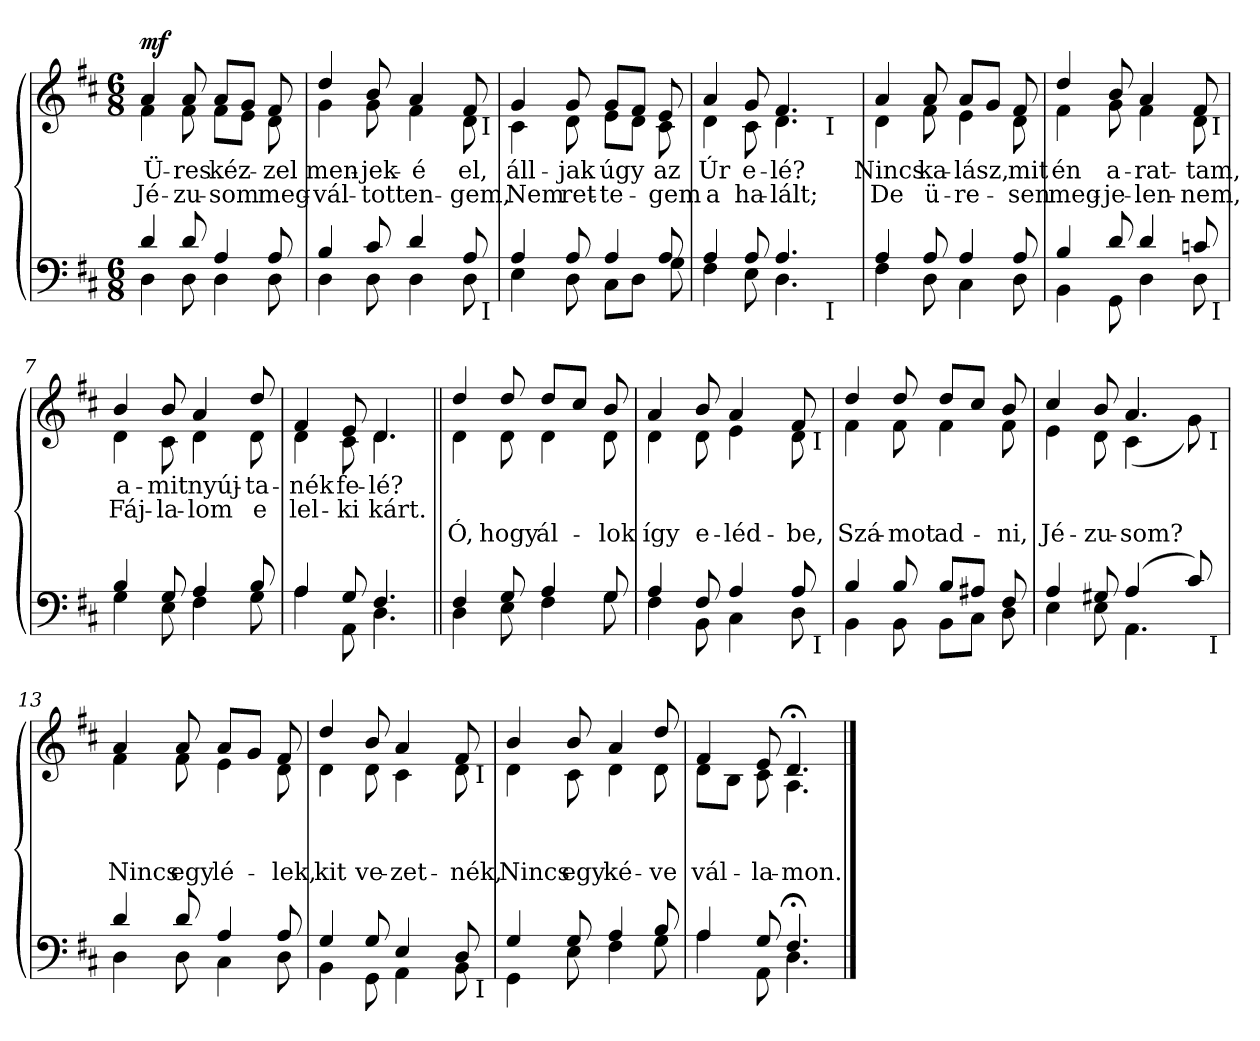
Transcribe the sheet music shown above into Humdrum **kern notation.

**kern	**kern	**text	**text	**text	**dynam
*part2	*part1	*part1	*part1	*part1	*part1
*staff2	*staff1	*staff1	*staff1	*staff1	*staff1
*clefF4	*clefG2	*	*	*	*
*k[f#c#]	*k[f#c#]	*	*	*	*
*b:	*b:	*	*	*	*
*M6/8	*M6/8	*	*	*	*
=1	=1	=1	=1	=1	=1
*^	*	*	*	*	*
!	!	!LO:TX:a:t=.	!	!	!	!
!	!	!LO:TX:a:t== 60	!	!	!	!
!	!	!	!LO:LY:b	!LO:LY:b	!	!LO:DY:b
*	*	*^	*	*	*	*
4d/	4D\	4a/	4f#\	Ü-	Jé-	.	mf
!	!	!	!	!LO:LY:b	!LO:LY:b	!	!
8d/	8D\	8a/	8f#\	-res	-zu-	.	.
!	!	!	!	!LO:LY:b	!LO:LY:b	!	!
4A/	4D\	8a/L	8f#\L	kéz-	-som	.	.
.	.	8g/J	8e\J	.	.	.	.
!	!	!	!	!LO:LY:b	!LO:LY:b	!	!
8A/	8D\	8f#/	8d\	-zel	meg-	.	.
*	*	*v	*v	*	*	*	*
=2	=2	=2	=2	=2	=2	=2
*	*	*^	*	*	*	*
!	!	!	!	!LO:LY:b	!LO:LY:b	!	!
*	*^	*	*^	*	*	*	*
4B/	4D\	2ryy	4dd/	4g\	2ryy	men-	-vál-	.	.
!	!	!	!	!	!	!LO:LY:b	!LO:LY:b	!	!
8c#/	8D\	.	8b/	8g\	.	-jek-	-tott	.	.
!	!	!	!	!	!	!LO:LY:b	!LO:LY:b	!	!
4d/	4D\	.	4a/	4f#\	.	-é	en-	.	.
.	.	8.ryy	.	.	8.ryy	.	.	.	.
!	!	!	!	!	!	!LO:LY:b	!LO:LY:b	!	!
8A/	8D\	.	8f#/	8d\	.	el,	-gem,	.	.
!	!	!	!	!	!LO:TX:b:t=I	!	!	!	!
!	!	!LO:TX:b:t=I	!	!	!	!	!	!	!
.	.	16ryy	.	.	16ryy	.	.	.	.
*	*v	*v	*	*	*	*	*	*	*
*	*	*v	*v	*v	*	*	*	*
=3	=3	=3	=3	=3	=3	=3
*	*^	*^	*	*	*	*
*	*	*	*	*^	*	*	*	*
!	!	!	!	!	!	!LO:LY:b	!LO:LY:b	!	!
*	*v	*v	*	*	*	*	*	*	*
*	*	*	*v	*v	*	*	*	*
4A/	4E\	4g/	4c#\	áll-	Nem	.	.
!	!	!	!	!LO:LY:b	!LO:LY:b	!	!
8A/	8D\	8g/	8d\	-jak	ret-	.	.
!	!	!	!	!LO:LY:b	!LO:LY:b	!	!
4A/	8C#\L	8g/L	8e\L	úgy	-te-	.	.
.	8D\J	8f#/J	8d\J	.	.	.	.
!	!	!	!	!LO:LY:b	!LO:LY:b	!	!
8A/	8G\	8e/	8c#\	az	-gem	.	.
*	*	*v	*v	*	*	*	*
=4	=4	=4	=4	=4	=4	=4
*	*	*^	*	*	*	*
!	!	!	!	!LO:LY:b	!LO:LY:b	!	!
*	*^	*	*^	*	*	*	*
4A/	4F#\	2ryy	4a/	4d\	2ryy	Úr	a	.	.
!	!	!	!	!	!	!LO:LY:b	!LO:LY:b	!	!
8A/	8E\	.	8g/	8c#\	.	e-	ha-	.	.
!	!	!	!	!	!	!LO:LY:b	!LO:LY:b	!	!
4.A/	4.D\	.	4.f#/	4.d\	.	-lé?	-lált;	.	.
.	.	16.ryy	.	.	16.ryy	.	.	.	.
!	!	!	!	!	!LO:TX:b:t=I	!	!	!	!
!	!	!LO:TX:b:t=I	!	!	!	!	!	!	!
.	.	8ryy	.	.	8ryy	.	.	.	.
.	.	32ryy	.	.	32ryy	.	.	.	.
*	*v	*v	*	*	*	*	*	*	*
*	*	*v	*v	*v	*	*	*	*
!!LO:LB:g=z
=5	=5	=5	=5	=5	=5	=5
*	*^	*^	*	*	*	*
*	*	*	*	*^	*	*	*	*
!	!	!	!	!	!	!LO:LY:b	!LO:LY:b	!	!
*	*v	*v	*	*	*	*	*	*	*
*	*	*	*v	*v	*	*	*	*
4A/	4F#\	4a/	4d\	Nincs	De	.	.
!	!	!	!	!LO:LY:b	!LO:LY:b	!	!
8A/	8D\	8a/	8f#\	ka-	ü-	.	.
!	!	!	!	!LO:LY:b	!LO:LY:b	!	!
4A/	4C#\	8a/L	4e\	-lász,	-re-	.	.
.	.	8g/J	.	.	.	.	.
!	!	!	!	!LO:LY:b	!LO:LY:b	!	!
8A/	8D\	8f#/	8d\	mit	-sen	.	.
*	*	*v	*v	*	*	*	*
=6	=6	=6	=6	=6	=6	=6
*	*	*^	*	*	*	*
!	!	!	!	!LO:LY:b	!LO:LY:b	!	!
*	*^	*	*^	*	*	*	*
4B/	4BB\	2ryy	4dd/	4f#\	2ryy	én	meg-	.	.
!	!	!	!	!	!	!LO:LY:b	!LO:LY:b	!	!
8d/	8GG\	.	8b/	8g\	.	a-	-je-	.	.
!	!	!	!	!	!	!LO:LY:b	!LO:LY:b	!	!
4d/	4D\	.	4a/	4f#\	.	-rat-	-len-	.	.
.	.	8.ryy	.	.	8.ryy	.	.	.	.
!	!	!	!	!	!	!LO:LY:b	!LO:LY:b	!	!
8cn/	8D\	.	8f#/	8d\	.	-tam,	-nem,	.	.
!	!	!	!	!	!LO:TX:b:t=I	!	!	!	!
!	!	!LO:TX:b:t=I	!	!	!	!	!	!	!
.	.	16ryy	.	.	16ryy	.	.	.	.
*	*v	*v	*	*	*	*	*	*	*
*	*	*v	*v	*v	*	*	*	*
=7	=7	=7	=7	=7	=7	=7
*	*^	*^	*	*	*	*
*	*	*	*	*^	*	*	*	*
!	!	!	!	!	!	!LO:LY:b	!LO:LY:b	!	!
*	*v	*v	*	*	*	*	*	*	*
*	*	*	*v	*v	*	*	*	*
4B/	4G\	4b/	4d\	a-	Fáj-	.	.
!	!	!	!	!LO:LY:b	!LO:LY:b	!	!
8G/	8E\	8b/	8c#\	-mit	-la-	.	.
!	!	!	!	!LO:LY:b	!LO:LY:b	!	!
4A/	4F#\	4a/	4d\	nyúj-	-lom	.	.
!	!	!	!	!LO:LY:b	!LO:LY:b	!	!
8B/	8G\	8dd/	8d\	-ta-	e	.	.
=8	=8	=8	=8	=8	=8	=8	=8
!	!	!	!	!LO:LY:b	!LO:LY:b	!	!
4A/	4A\	4f#/	4d\	-nék	lel-	.	.
!	!	!	!	!LO:LY:b	!LO:LY:b	!	!
8G/	8AA\	8e/	8c#\	fe-	-ki	.	.
!	!	!	!	!LO:LY:b	!LO:LY:b	!	!
4.F#/	4.D\	4.d/	4.d\	-lé?	kárt.	.	.
!!LO:LB:g=z	!!
=9||	=9||	=9||	=9||	=9||	=9||	=9||	=9||
!	!	!	!	!	!	!LO:LY:b	!
4F#/	4D\	4dd/	4d\	.	.	Ó,	.
!	!	!	!	!	!	!LO:LY:b	!
8G/	8E\	8dd/	8d\	.	.	hogy	.
!	!	!	!	!	!	!LO:LY:b	!
4A/	4F#\	8dd/L	4d\	.	.	ál-	.
.	.	8cc#/J	.	.	.	.	.
!	!	!	!	!	!	!LO:LY:b	!
8G/	8G\	8b/	8d\	.	.	-lok	.
*	*	*v	*v	*	*	*	*
=10	=10	=10	=10	=10	=10	=10
*	*	*^	*	*	*	*
!	!	!	!	!	!	!LO:LY:b	!
*	*^	*	*^	*	*	*	*
4A/	4F#\	2ryy	4a/	4d\	2ryy	.	.	így	.
!	!	!	!	!	!	!	!	!LO:LY:b	!
8F#/	8BB\	.	8b/	8d\	.	.	.	e-	.
!	!	!	!	!	!	!	!	!LO:LY:b	!
4A/	4C#\	.	4a/	4e\	.	.	.	-léd-	.
.	.	8.ryy	.	.	8.ryy	.	.	.	.
!	!	!	!	!	!	!	!	!LO:LY:b	!
8A/	8D\	.	8f#/	8d\	.	.	.	-be,	.
!	!	!	!	!	!LO:TX:b:t=I	!	!	!	!
!	!	!LO:TX:b:t=I	!	!	!	!	!	!	!
.	.	16ryy	.	.	16ryy	.	.	.	.
*	*v	*v	*	*	*	*	*	*	*
*	*	*v	*v	*v	*	*	*	*
=11	=11	=11	=11	=11	=11	=11
*	*^	*^	*	*	*	*
*	*	*	*	*^	*	*	*	*
!	!	!	!	!	!	!	!	!LO:LY:b	!
*	*v	*v	*	*	*	*	*	*	*
*	*	*	*v	*v	*	*	*	*
4B/	4BB\	4dd/	4f#\	.	.	Szá-	.
!	!	!	!	!	!	!LO:LY:b	!
8B/	8BB\	8dd/	8f#\	.	.	-mot	.
!	!	!	!	!	!	!LO:LY:b	!
8B/L	8BB\L	8dd/L	4f#\	.	.	ad-	.
8A#X/J	8C#\J	8cc#/J	.	.	.	.	.
!	!	!	!	!	!	!LO:LY:b	!
8F#/	8D\	8b/	8f#\	.	.	-ni,	.
*	*	*v	*v	*	*	*	*
=12	=12	=12	=12	=12	=12	=12
*	*	*^	*	*	*	*
!	!	!	!	!	!	!LO:LY:b	!
*	*^	*	*^	*	*	*	*
4A/	4E\	2ryy	4cc#/	4e\	2ryy	.	.	Jé-	.
!	!	!	!	!	!	!	!	!LO:LY:b	!
8G#X/	8E\	.	8b/	8d\	.	.	.	-zu-	.
!	!	!	!	!	!	!	!	!LO:LY:b	!
(>4A/	4.AA\	.	4.a/	(<4c#\	.	.	.	-som?	.
.	.	8.ryy	.	.	8.ryy	.	.	.	.
8c#/)	.	.	.	8g\)	.	.	.	.	.
!	!	!	!	!	!LO:TX:b:t=I	!	!	!	!
!	!	!LO:TX:b:t=I	!	!	!	!	!	!	!
.	.	16ryy	.	.	16ryy	.	.	.	.
*	*v	*v	*	*	*	*	*	*	*
*	*	*v	*v	*v	*	*	*	*
!!LO:LB:g=z
=13	=13	=13	=13	=13	=13	=13
*	*^	*^	*	*	*	*
*	*	*	*	*^	*	*	*	*
!	!	!	!	!	!	!	!	!LO:LY:b	!
*	*v	*v	*	*	*	*	*	*	*
*	*	*	*v	*v	*	*	*	*
4d/	4D\	4a/	4f#\	.	.	Nincs	.
!	!	!	!	!	!	!LO:LY:b	!
8d/	8D\	8a/	8f#\	.	.	egy	.
!	!	!	!	!	!	!LO:LY:b	!
4A/	4C#\	8a/L	4e\	.	.	lé-	.
.	.	8g/J	.	.	.	.	.
!	!	!	!	!	!	!LO:LY:b	!
8A/	8D\	8f#/	8d\	.	.	-lek,	.
*	*	*v	*v	*	*	*	*
=14	=14	=14	=14	=14	=14	=14
*	*	*^	*	*	*	*
!	!	!	!	!	!	!LO:LY:b	!
*	*^	*	*^	*	*	*	*
4G/	4BB\	2ryy	4dd/	4d\	2ryy	.	.	kit	.
!	!	!	!	!	!	!	!	!LO:LY:b	!
8G/	8GG\	.	8b/	8d\	.	.	.	ve-	.
!	!	!	!	!	!	!	!	!LO:LY:b	!
4E/	4AA\	.	4a/	4c#\	.	.	.	-zet-	.
.	.	8.ryy	.	.	8.ryy	.	.	.	.
!	!	!	!	!	!	!	!	!LO:LY:b	!
8D/	8BB\	.	8f#/	8d\	.	.	.	-nék,	.
!	!	!	!	!	!LO:TX:b:t=I	!	!	!	!
!	!	!LO:TX:b:t=I	!	!	!	!	!	!	!
.	.	16ryy	.	.	16ryy	.	.	.	.
*	*v	*v	*	*	*	*	*	*	*
*	*	*v	*v	*v	*	*	*	*
=15	=15	=15	=15	=15	=15	=15
*	*^	*^	*	*	*	*
*	*	*	*	*^	*	*	*	*
!	!	!	!	!	!	!	!	!LO:LY:b	!
*	*v	*v	*	*	*	*	*	*	*
*	*	*	*v	*v	*	*	*	*
4G/	4GG\	4b/	4d\	.	.	Nincs	.
!	!	!	!	!	!	!LO:LY:b	!
8G/	8E\	8b/	8c#\	.	.	egy	.
!	!	!	!	!	!	!LO:LY:b	!
4A/	4F#\	4a/	4d\	.	.	ké-	.
!	!	!	!	!	!	!LO:LY:b	!
8B/	8G\	8dd/	8d\	.	.	-ve	.
=16	=16	=16	=16	=16	=16	=16	=16
!	!	!	!	!	!	!LO:LY:b	!
4A/	4A\	4f#/	8d\L	.	.	vál-	.
.	.	.	8B\J	.	.	.	.
!	!	!	!	!	!	!LO:LY:b	!
8G/	8AA\	8e/	8c#\	.	.	-la-	.
!	!	!	!	!	!	!LO:LY:b	!
4.F#;/	4.D\	4.d;/	4.A\	.	.	-mon.	.
*v	*v	*	*	*	*	*	*
*	*v	*v	*	*	*	*
==	==	==	==	==	==
*-	*-	*-	*-	*-	*-
